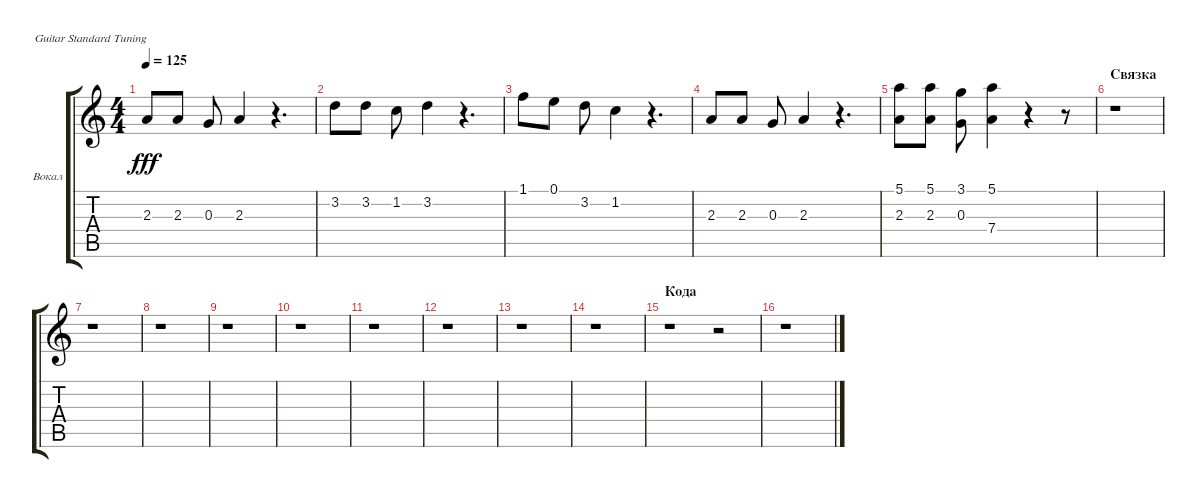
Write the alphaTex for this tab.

\bracketExtendMode groupsimilarinstruments
\firstSystemTrackNameOrientation horizontal
\otherSystemsTrackNameOrientation horizontal
\track ("Валерий Кипелов" "Вокал") {instrument tenorsax}
\staff {score tabs}
\tuning (E4 B3 G3 D3 A2 E2)
\displaytranspose 12
\ts (4 4)
\tempo 125
\clef g2
\ks c
2.3.8{dy fff} 2.3.8 0.3.8 2.3.4 r.4{d} |
3.2.8 3.2.8 1.2.8 3.2.4 r.4{d} |
1.1.8 0.1.8 3.2.8 1.2.4 r.4{d} |
2.3.8 2.3.8 0.3.8 2.3.4 r.4{d} |
(5.1 2.3).8 (5.1 2.3).8 (3.1 0.3).8 (5.1 7.4).4 r.4 r.8 |
\section ("" "Связка")
r.1 |
r.1 |
r.1 |
r.1 |
r.1 |
r.1 |
r.1 |
r.1 |
r.1 |
\section ("" "Кода")
r.1 r.2 |
r.1
